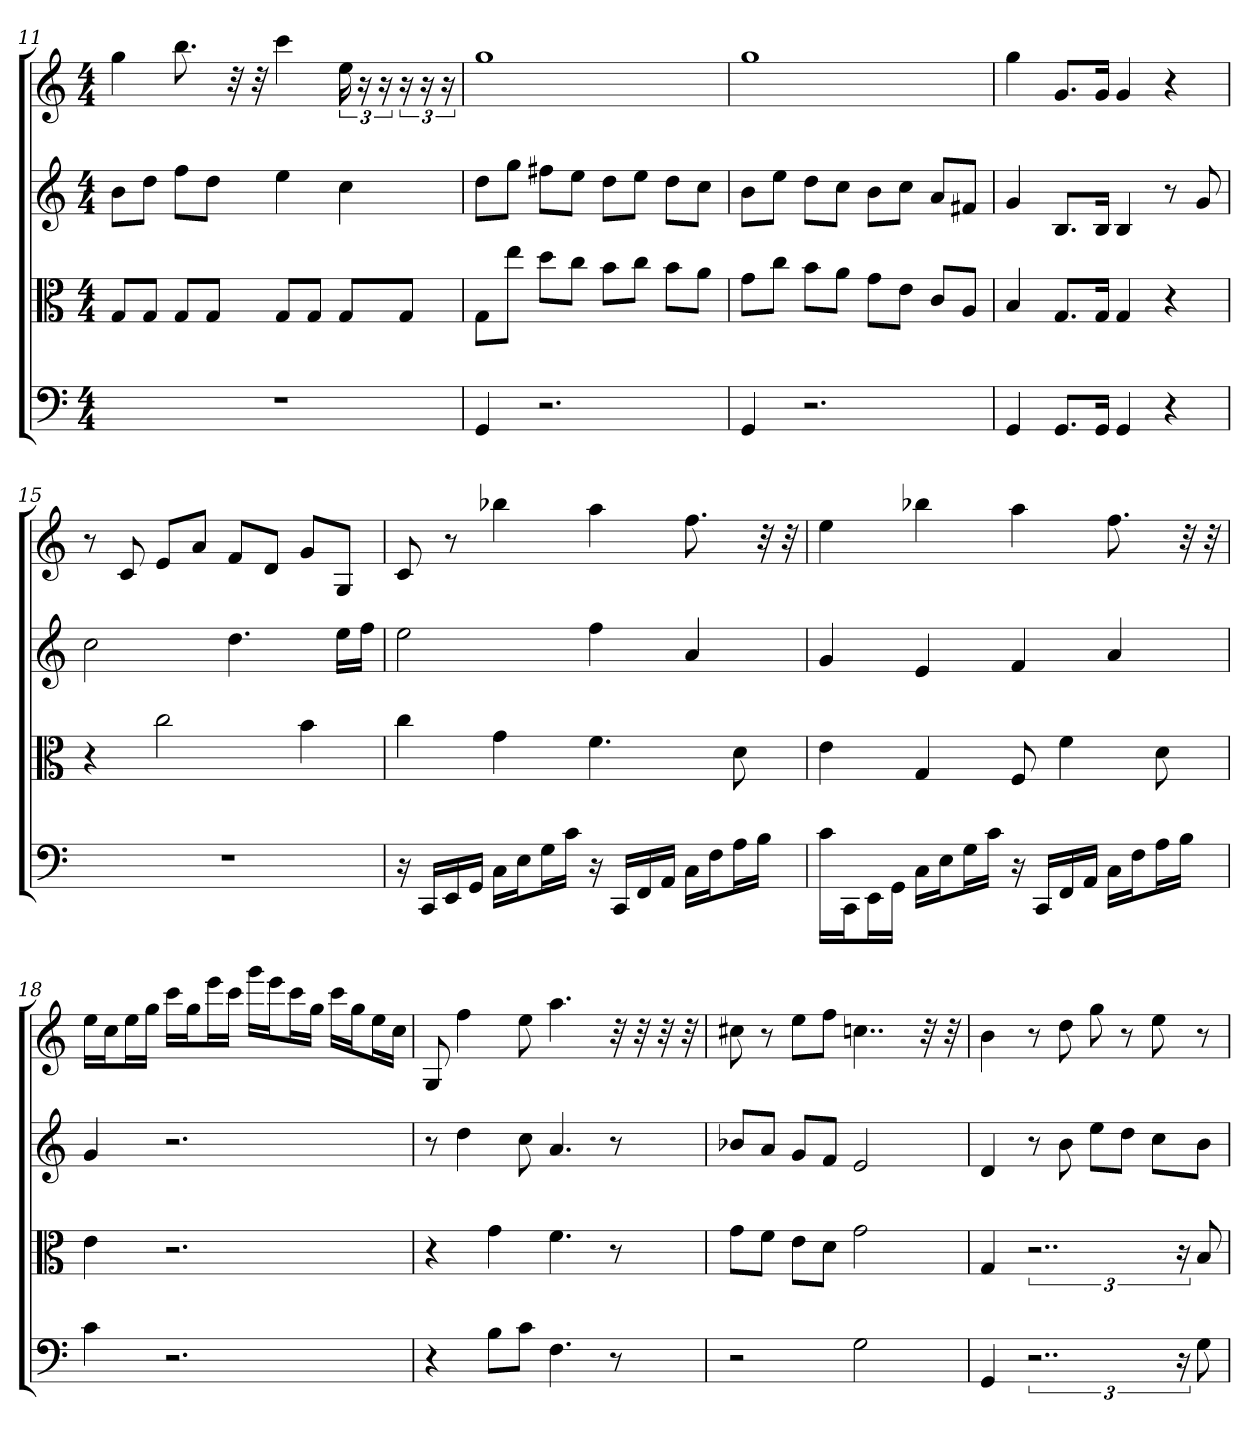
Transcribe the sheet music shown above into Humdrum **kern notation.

**kern	**kern	**kern	**kern
*part4	*part3	*part2	*part1
*staff4	*staff3	*staff2	*staff1
*clefF4	*clefC3	*clefG2	*clefG2
*k[]	*k[]	*k[]	*k[]
*C:	*C:	*C:	*C:
*M4/4	*M4/4	*M4/4	*M4/4
=11	=11	=11	=11
1r	8G/L	8b\L	4gg
.	8G/J	8dd\J	.
.	8G/L	8ff\L	8.bb
.	8G/J	8dd\J	.
.	.	.	32r
.	.	.	32r
.	8G/L	4ee	4ccc
.	8G/J	.	.
.	8G/L	4cc	24ee
.	.	.	24r
.	.	.	24r
.	8G/J	.	24r
.	.	.	24r
.	.	.	24r
=12	=12	=12	=12
4GG	8G\L	8dd\L	1gg
.	8ee\J	8gg\J	.
2.r	8dd\L	8ff#X\L	.
.	8cc\J	8ee\J	.
.	8b\L	8dd\L	.
.	8cc\J	8ee\J	.
.	8b\L	8dd\L	.
.	8a\J	8cc\J	.
=13	=13	=13	=13
4GG	8g\L	8b\L	1gg
.	8cc\J	8ee\J	.
2.r	8b\L	8dd\L	.
.	8a\J	8cc\J	.
.	8g\L	8b\L	.
.	8e\J	8cc\J	.
.	8c/L	8a/L	.
.	8A/J	8f#X/J	.
=14	=14	=14	=14
4GG	4B	4g	4gg
8.GG/L	8.G/L	8.B/L	8.g/L
16GG/Jk	16G/Jk	16B/Jk	16g/Jk
4GG	4G	4B	4g
4r	4r	8r	4r
.	.	8g	.
=15	=15	=15	=15
1r	4r	2cc	8r
.	.	.	8c
.	2cc	.	8e/L
.	.	.	8a/J
.	.	4.dd	8f/L
.	.	.	8d/J
.	4b	.	8g/L
.	.	16ee\LL	8G/J
.	.	16ff\JJ	.
=16	=16	=16	=16
16r	4cc	2ee	8c
16CC/LL	.	.	.
16EE/	.	.	8r
16GG/JJ	.	.	.
16C\LL	4g	.	4bb-X
16E\J	.	.	.
16G\L	.	.	.
16c\JJ	.	.	.
16r	4.f	4ff	4aa
16CC/LL	.	.	.
16FF/	.	.	.
16AA/JJ	.	.	.
16C\LL	.	4a	8.ff
16F\J	.	.	.
16A\L	8d	.	.
16B\JJ	.	.	32r
.	.	.	32r
=17	=17	=17	=17
16c\LL	4e	4g	4ee
16CC\J	.	.	.
16EE\L	.	.	.
16GG\JJ	.	.	.
16C\LL	4G	4e	4bb-X
16E\J	.	.	.
16G\L	.	.	.
16c\JJ	.	.	.
16r	8F	4f	4aa
16CC/LL	.	.	.
16FF/	4f	.	.
16AA/JJ	.	.	.
16C\LL	.	4a	8.ff
16F\J	.	.	.
16A\L	8d	.	.
16B\JJ	.	.	32r
.	.	.	32r
=18	=18	=18	=18
4c	4e	4g	16ee\LL
.	.	.	16cc\J
.	.	.	16ee\L
.	.	.	16gg\JJ
2.r	2.r	2.r	16ccc\LL
.	.	.	16gg\J
.	.	.	16eee\L
.	.	.	16ccc\JJ
.	.	.	16ggg\LL
.	.	.	16eee\J
.	.	.	16ccc\L
.	.	.	16gg\JJ
.	.	.	16ccc\LL
.	.	.	16gg\J
.	.	.	16ee\L
.	.	.	16cc\JJ
=19	=19	=19	=19
4r	4r	8r	8G
.	.	4dd	4ff
8B\L	4g	.	.
8c\J	.	8cc	8ee
4.F	4.f	4.a	4.aa
8r	8r	8r	32r
.	.	.	32r
.	.	.	32r
.	.	.	32r
=20	=20	=20	=20
2r	8g\L	8b-X/L	8cc#X
.	8f\J	8a/J	8r
.	8e\L	8g/L	8ee\L
.	8d\J	8f/J	8ff\J
2G	2g	2e	4..ccn
.	.	.	32r
.	.	.	32r
=21	=21	=21	=21
4GG	4G	4d	4b
3..r	3..r	8r	8r
.	.	8b	8dd
.	.	8ee\L	8gg
.	.	8dd\J	8r
.	.	8cc\L	8ee
24r	24r	.	.
8G	8B	8b\J	8r
=	=	=	=
*-	*-	*-	*-
